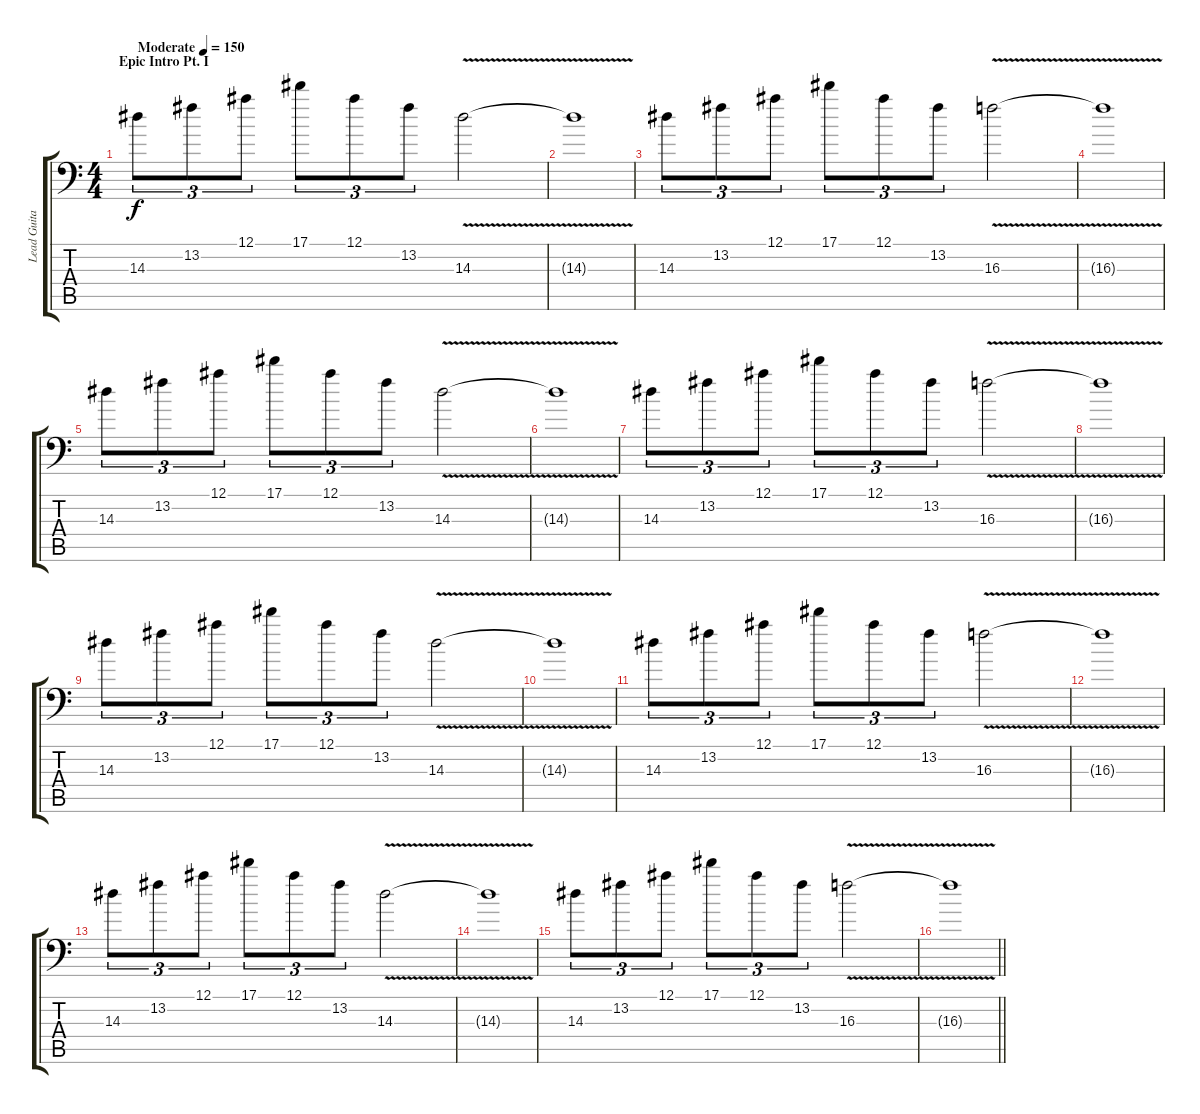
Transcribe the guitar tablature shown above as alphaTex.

\track ("Lead Guitar I" "Lead Guita") {instrument distortionguitar}
\staff {score tabs}
\tuning (Bb3 F3 Db3 Ab2 Eb2 Bb1) {hide}
\ts (4 4)
\section ("" "Epic Intro Pt. I")
\tempo (150 "Moderate")
\clef f4
\ks c
14.3.8{tu (3 2) dy f instrument distortionguitar} 13.2.8{tu (3 2)} 12.1.8{tu (3 2)} 17.1.8{tu (3 2)} 12.1.8{tu (3 2)} 13.2.8{tu (3 2)} 14.3{v}.2 |
14.3{t}.1 |
14.3.8{tu (3 2)} 13.2.8{tu (3 2)} 12.1.8{tu (3 2)} 17.1.8{tu (3 2)} 12.1.8{tu (3 2)} 13.2.8{tu (3 2)} 16.3{v}.2 |
16.3{t}.1 |
14.3.8{tu (3 2)} 13.2.8{tu (3 2)} 12.1.8{tu (3 2)} 17.1.8{tu (3 2)} 12.1.8{tu (3 2)} 13.2.8{tu (3 2)} 14.3{v}.2 |
14.3{t}.1 |
14.3.8{tu (3 2)} 13.2.8{tu (3 2)} 12.1.8{tu (3 2)} 17.1.8{tu (3 2)} 12.1.8{tu (3 2)} 13.2.8{tu (3 2)} 16.3{v}.2 |
16.3{t}.1 |
14.3.8{tu (3 2)} 13.2.8{tu (3 2)} 12.1.8{tu (3 2)} 17.1.8{tu (3 2)} 12.1.8{tu (3 2)} 13.2.8{tu (3 2)} 14.3{v}.2 |
14.3{t}.1 |
14.3.8{tu (3 2)} 13.2.8{tu (3 2)} 12.1.8{tu (3 2)} 17.1.8{tu (3 2)} 12.1.8{tu (3 2)} 13.2.8{tu (3 2)} 16.3{v}.2 |
16.3{t}.1 |
14.3.8{tu (3 2)} 13.2.8{tu (3 2)} 12.1.8{tu (3 2)} 17.1.8{tu (3 2)} 12.1.8{tu (3 2)} 13.2.8{tu (3 2)} 14.3{v}.2 |
14.3{t}.1 |
14.3.8{tu (3 2)} 13.2.8{tu (3 2)} 12.1.8{tu (3 2)} 17.1.8{tu (3 2)} 12.1.8{tu (3 2)} 13.2.8{tu (3 2)} 16.3{v}.2 |
\barLineRight lightlight
16.3{t}.1
